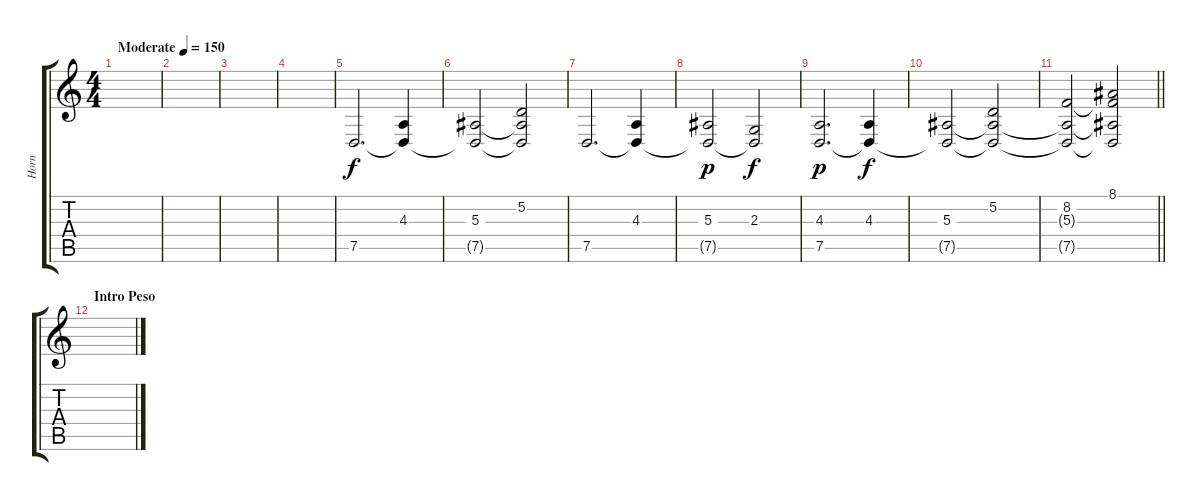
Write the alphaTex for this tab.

\track ("Horn" "Horn") {instrument frenchhorn}
\staff {score tabs}
\tuning (D4 A3 F3 C3 G2 D2) {hide}
\ts (4 4)
\tempo (150 "Moderate")
\clef g2
\ks c
|
|
|
|
7.5.2{d} (4.3 7.5{t}).4 |
(5.3 7.5{t}).2 (5.2 5.3{t} 7.5{t}).2 |
7.5.2{d} (4.3 7.5{t}).4 |
(5.3 7.5{t}).2{dy p} (2.3 7.5{t}).2{dy f} |
(4.3 7.5).2{d dy p} (4.3 7.5{t}).4{dy f} |
(5.3 7.5{t}).2 (5.2 5.3{t} 7.5{t}).2 |
\barLineRight lightlight
(8.2 5.3{t} 7.5{t}).2 (8.1 8.2{t} 5.3{t} 7.5{t}).2 |
\section ("" "Intro Peso")
